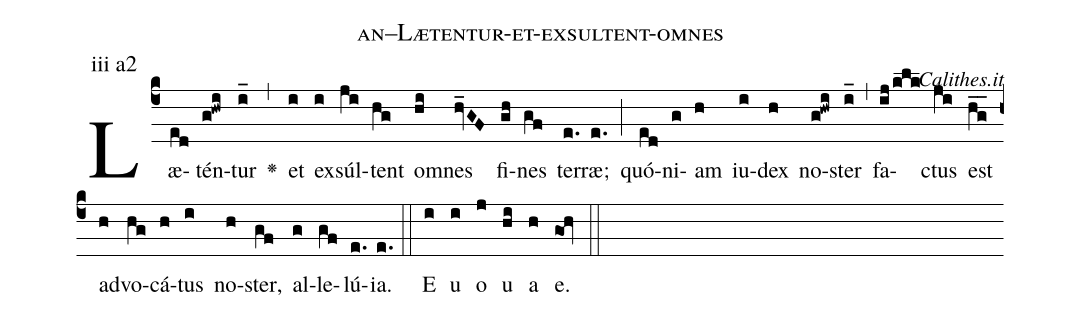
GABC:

name: an--Lætentur-et-exsultent-omnes;
commentary: Calithes.it;
annotation: iii a2;
%%
(c4) Læ(ed)tén(g!hwi)tur(i_) <v>\greheightstar</v>(,) et(i) ex(i)súl(ji)tent(hg) om(hi)nes(hv_GF) fi(gh)nes(gf) ter(e.)ræ;(e.) (;) quó(ed)ni(g)am(h) iu(i)dex(h) no(g!hwi)ster(i_) (,) fa(ij/klk)ctus(ji) est(hg__) ad(h)vo(hg)cá(h)tus(i) no(h)ster,(gf) al(g)le(gf)lú(e.)ia.(e.) (::) E(i) u(i) o(j) u(hi) a(h) e.(gOh) (::)
